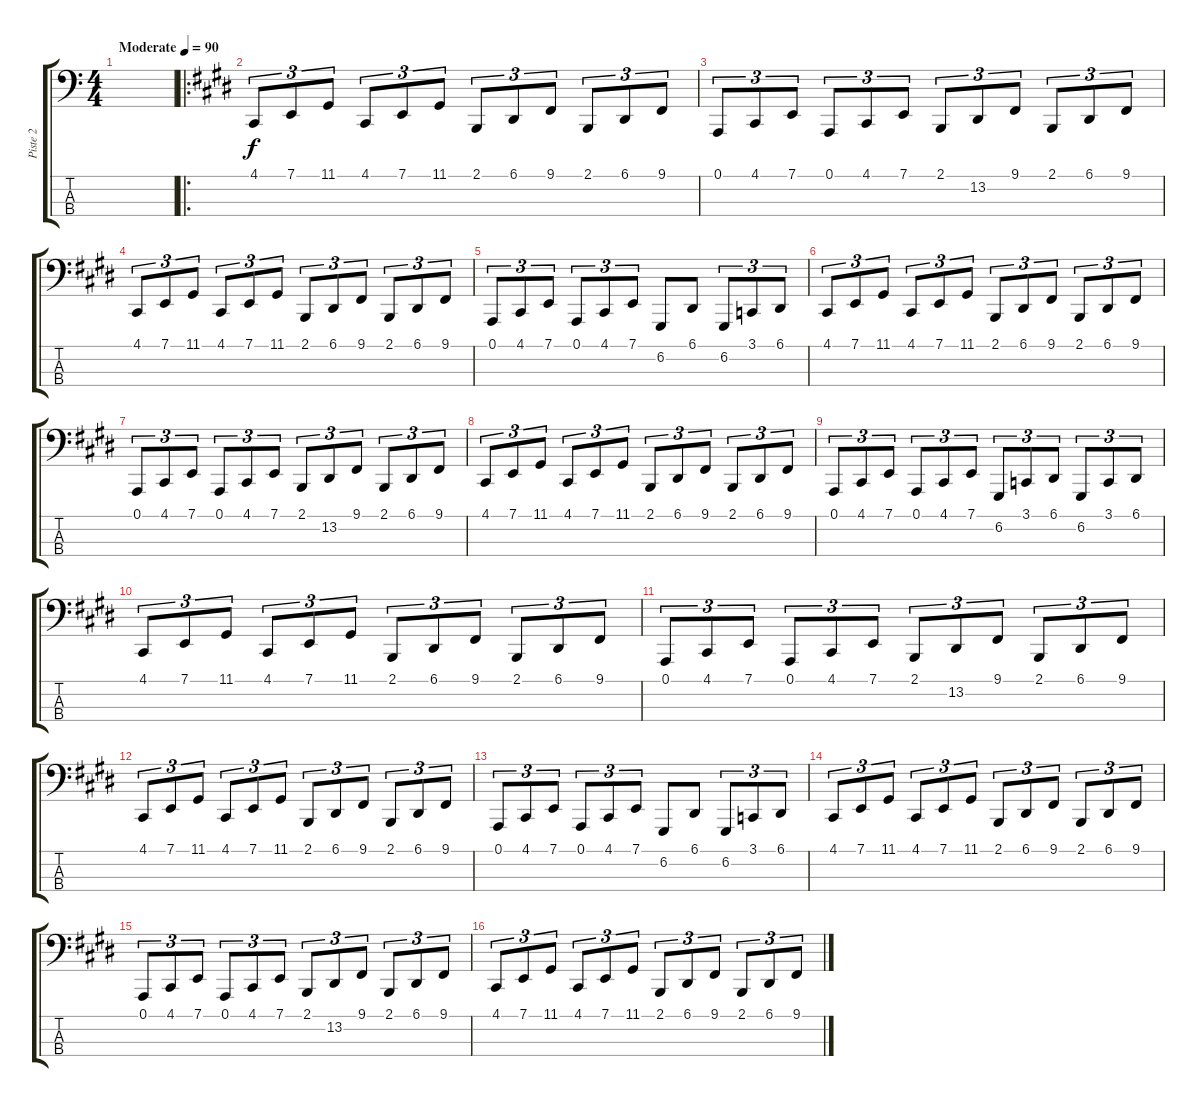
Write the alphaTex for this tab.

\track ("Piste 2" "Piste 2") {instrument acousticgrandpiano}
\staff {score tabs}
\tuning (A1 D1 G0 C0) {hide}
\ts (4 4)
\tempo (90 "Moderate")
\clef f4
\ks c
|
\ro
\ks e
4.1.8{tu (3 2)} 7.1.8{tu (3 2)} 11.1.8{tu (3 2)} 4.1.8{tu (3 2)} 7.1.8{tu (3 2)} 11.1.8{tu (3 2)} 2.1.8{tu (3 2)} 6.1.8{tu (3 2)} 9.1.8{tu (3 2)} 2.1.8{tu (3 2)} 6.1.8{tu (3 2)} 9.1.8{tu (3 2)} |
0.1.8{tu (3 2)} 4.1.8{tu (3 2)} 7.1.8{tu (3 2)} 0.1.8{tu (3 2)} 4.1.8{tu (3 2)} 7.1.8{tu (3 2)} 2.1.8{tu (3 2)} 13.2.8{tu (3 2)} 9.1.8{tu (3 2)} 2.1.8{tu (3 2)} 6.1.8{tu (3 2)} 9.1.8{tu (3 2)} |
4.1.8{tu (3 2)} 7.1.8{tu (3 2)} 11.1.8{tu (3 2)} 4.1.8{tu (3 2)} 7.1.8{tu (3 2)} 11.1.8{tu (3 2)} 2.1.8{tu (3 2)} 6.1.8{tu (3 2)} 9.1.8{tu (3 2)} 2.1.8{tu (3 2)} 6.1.8{tu (3 2)} 9.1.8{tu (3 2)} |
0.1.8{tu (3 2)} 4.1.8{tu (3 2)} 7.1.8{tu (3 2)} 0.1.8{tu (3 2)} 4.1.8{tu (3 2)} 7.1.8{tu (3 2)} 6.2.8 6.1.8 6.2.8{tu (3 2)} 3.1.8{tu (3 2)} 6.1.8{tu (3 2)} |
4.1.8{tu (3 2)} 7.1.8{tu (3 2)} 11.1.8{tu (3 2)} 4.1.8{tu (3 2)} 7.1.8{tu (3 2)} 11.1.8{tu (3 2)} 2.1.8{tu (3 2)} 6.1.8{tu (3 2)} 9.1.8{tu (3 2)} 2.1.8{tu (3 2)} 6.1.8{tu (3 2)} 9.1.8{tu (3 2)} |
0.1.8{tu (3 2)} 4.1.8{tu (3 2)} 7.1.8{tu (3 2)} 0.1.8{tu (3 2)} 4.1.8{tu (3 2)} 7.1.8{tu (3 2)} 2.1.8{tu (3 2)} 13.2.8{tu (3 2)} 9.1.8{tu (3 2)} 2.1.8{tu (3 2)} 6.1.8{tu (3 2)} 9.1.8{tu (3 2)} |
4.1.8{tu (3 2)} 7.1.8{tu (3 2)} 11.1.8{tu (3 2)} 4.1.8{tu (3 2)} 7.1.8{tu (3 2)} 11.1.8{tu (3 2)} 2.1.8{tu (3 2)} 6.1.8{tu (3 2)} 9.1.8{tu (3 2)} 2.1.8{tu (3 2)} 6.1.8{tu (3 2)} 9.1.8{tu (3 2)} |
0.1.8{tu (3 2)} 4.1.8{tu (3 2)} 7.1.8{tu (3 2)} 0.1.8{tu (3 2)} 4.1.8{tu (3 2)} 7.1.8{tu (3 2)} 6.2.8{tu (3 2)} 3.1.8{tu (3 2)} 6.1.8{tu (3 2)} 6.2.8{tu (3 2)} 3.1.8{tu (3 2)} 6.1.8{tu (3 2)} |
4.1.8{tu (3 2)} 7.1.8{tu (3 2)} 11.1.8{tu (3 2)} 4.1.8{tu (3 2)} 7.1.8{tu (3 2)} 11.1.8{tu (3 2)} 2.1.8{tu (3 2)} 6.1.8{tu (3 2)} 9.1.8{tu (3 2)} 2.1.8{tu (3 2)} 6.1.8{tu (3 2)} 9.1.8{tu (3 2)} |
0.1.8{tu (3 2)} 4.1.8{tu (3 2)} 7.1.8{tu (3 2)} 0.1.8{tu (3 2)} 4.1.8{tu (3 2)} 7.1.8{tu (3 2)} 2.1.8{tu (3 2)} 13.2.8{tu (3 2)} 9.1.8{tu (3 2)} 2.1.8{tu (3 2)} 6.1.8{tu (3 2)} 9.1.8{tu (3 2)} |
4.1.8{tu (3 2)} 7.1.8{tu (3 2)} 11.1.8{tu (3 2)} 4.1.8{tu (3 2)} 7.1.8{tu (3 2)} 11.1.8{tu (3 2)} 2.1.8{tu (3 2)} 6.1.8{tu (3 2)} 9.1.8{tu (3 2)} 2.1.8{tu (3 2)} 6.1.8{tu (3 2)} 9.1.8{tu (3 2)} |
0.1.8{tu (3 2)} 4.1.8{tu (3 2)} 7.1.8{tu (3 2)} 0.1.8{tu (3 2)} 4.1.8{tu (3 2)} 7.1.8{tu (3 2)} 6.2.8 6.1.8 6.2.8{tu (3 2)} 3.1.8{tu (3 2)} 6.1.8{tu (3 2)} |
4.1.8{tu (3 2)} 7.1.8{tu (3 2)} 11.1.8{tu (3 2)} 4.1.8{tu (3 2)} 7.1.8{tu (3 2)} 11.1.8{tu (3 2)} 2.1.8{tu (3 2)} 6.1.8{tu (3 2)} 9.1.8{tu (3 2)} 2.1.8{tu (3 2)} 6.1.8{tu (3 2)} 9.1.8{tu (3 2)} |
0.1.8{tu (3 2)} 4.1.8{tu (3 2)} 7.1.8{tu (3 2)} 0.1.8{tu (3 2)} 4.1.8{tu (3 2)} 7.1.8{tu (3 2)} 2.1.8{tu (3 2)} 13.2.8{tu (3 2)} 9.1.8{tu (3 2)} 2.1.8{tu (3 2)} 6.1.8{tu (3 2)} 9.1.8{tu (3 2)} |
4.1.8{tu (3 2)} 7.1.8{tu (3 2)} 11.1.8{tu (3 2)} 4.1.8{tu (3 2)} 7.1.8{tu (3 2)} 11.1.8{tu (3 2)} 2.1.8{tu (3 2)} 6.1.8{tu (3 2)} 9.1.8{tu (3 2)} 2.1.8{tu (3 2)} 6.1.8{tu (3 2)} 9.1.8{tu (3 2)}
